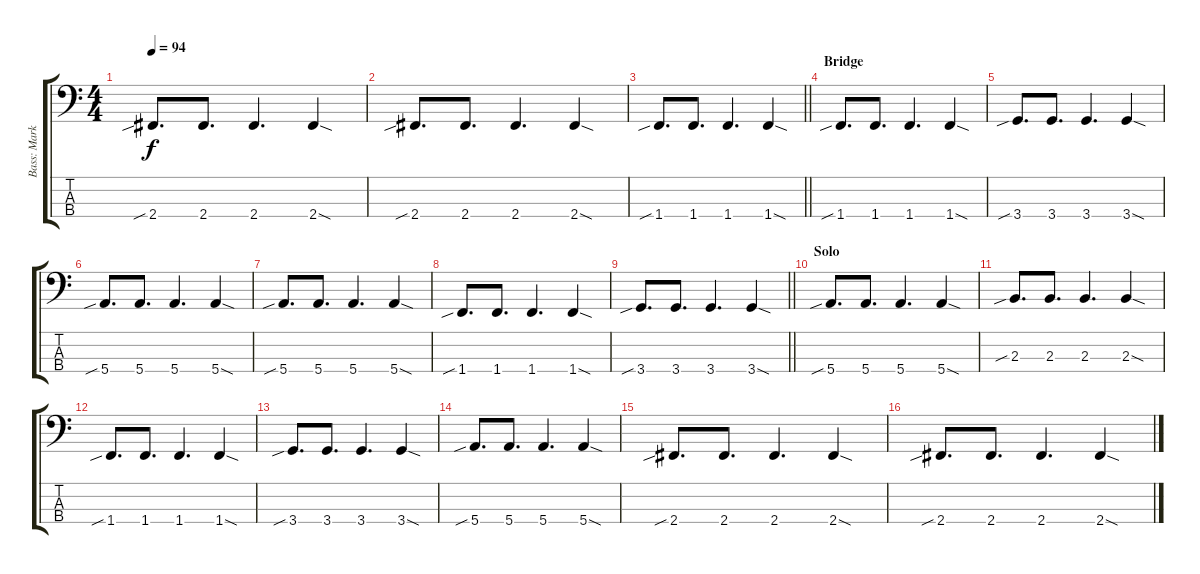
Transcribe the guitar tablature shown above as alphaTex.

\track ("Bass: Mark" "Bass: Mark") {instrument electricbasspick}
\staff {score tabs}
\tuning (G2 D2 A1 E1) {hide}
\ts (4 4)
\tempo 94
\clef f4
\ks c
2.4{sib}.8{d dy f} 2.4.8{d} 2.4.4{d} 2.4{sod}.4 |
2.4{sib}.8{d} 2.4.8{d} 2.4.4{d} 2.4{sod}.4 |
\barLineRight lightlight
1.4{sib}.8{d} 1.4.8{d} 1.4.4{d} 1.4{sod}.4 |
\section ("" "Bridge")
1.4{sib}.8{d} 1.4.8{d} 1.4.4{d} 1.4{sod}.4 |
3.4{sib}.8{d} 3.4.8{d} 3.4.4{d} 3.4{sod}.4 |
5.4{sib}.8{d} 5.4.8{d} 5.4.4{d} 5.4{sod}.4 |
5.4{sib}.8{d} 5.4.8{d} 5.4.4{d} 5.4{sod}.4 |
1.4{sib}.8{d} 1.4.8{d} 1.4.4{d} 1.4{sod}.4 |
\barLineRight lightlight
3.4{sib}.8{d} 3.4.8{d} 3.4.4{d} 3.4{sod}.4 |
\section ("" "Solo")
5.4{sib}.8{d} 5.4.8{d} 5.4.4{d} 5.4{sod}.4 |
2.3{sib}.8{d} 2.3.8{d} 2.3.4{d} 2.3{sod}.4 |
1.4{sib}.8{d} 1.4.8{d} 1.4.4{d} 1.4{sod}.4 |
3.4{sib}.8{d} 3.4.8{d} 3.4.4{d} 3.4{sod}.4 |
5.4{sib}.8{d} 5.4.8{d} 5.4.4{d} 5.4{sod}.4 |
2.4{sib}.8{d} 2.4.8{d} 2.4.4{d} 2.4{sod}.4 |
2.4{sib}.8{d} 2.4.8{d} 2.4.4{d} 2.4{sod}.4
